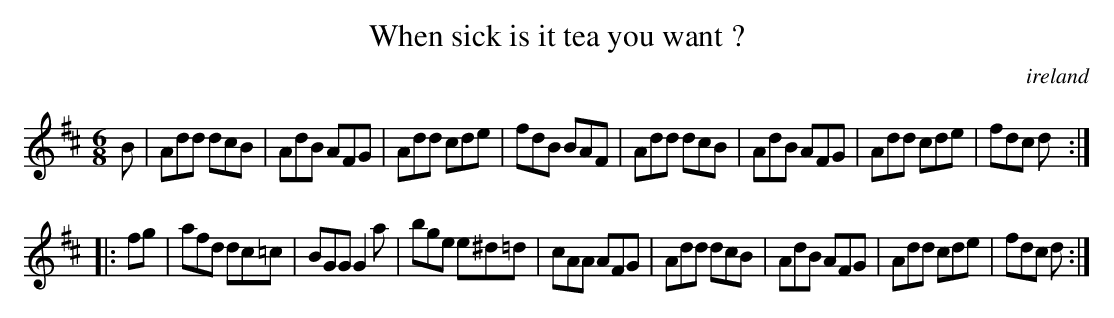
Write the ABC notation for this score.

X:1
T:When sick is it tea you want ?
O:ireland
M:6/8
K:D
B|\
Add dcB|AdB AFG|Add cde|fdB BAF|\
Add dcB|AdB AFG|Add cde|fdc d :|
|:fg|\
afd dc=c|BGG G2a|bge e^d=d|cAA AFG|\
Add dcB|AdB AFG|Add cde|fdc d:|
